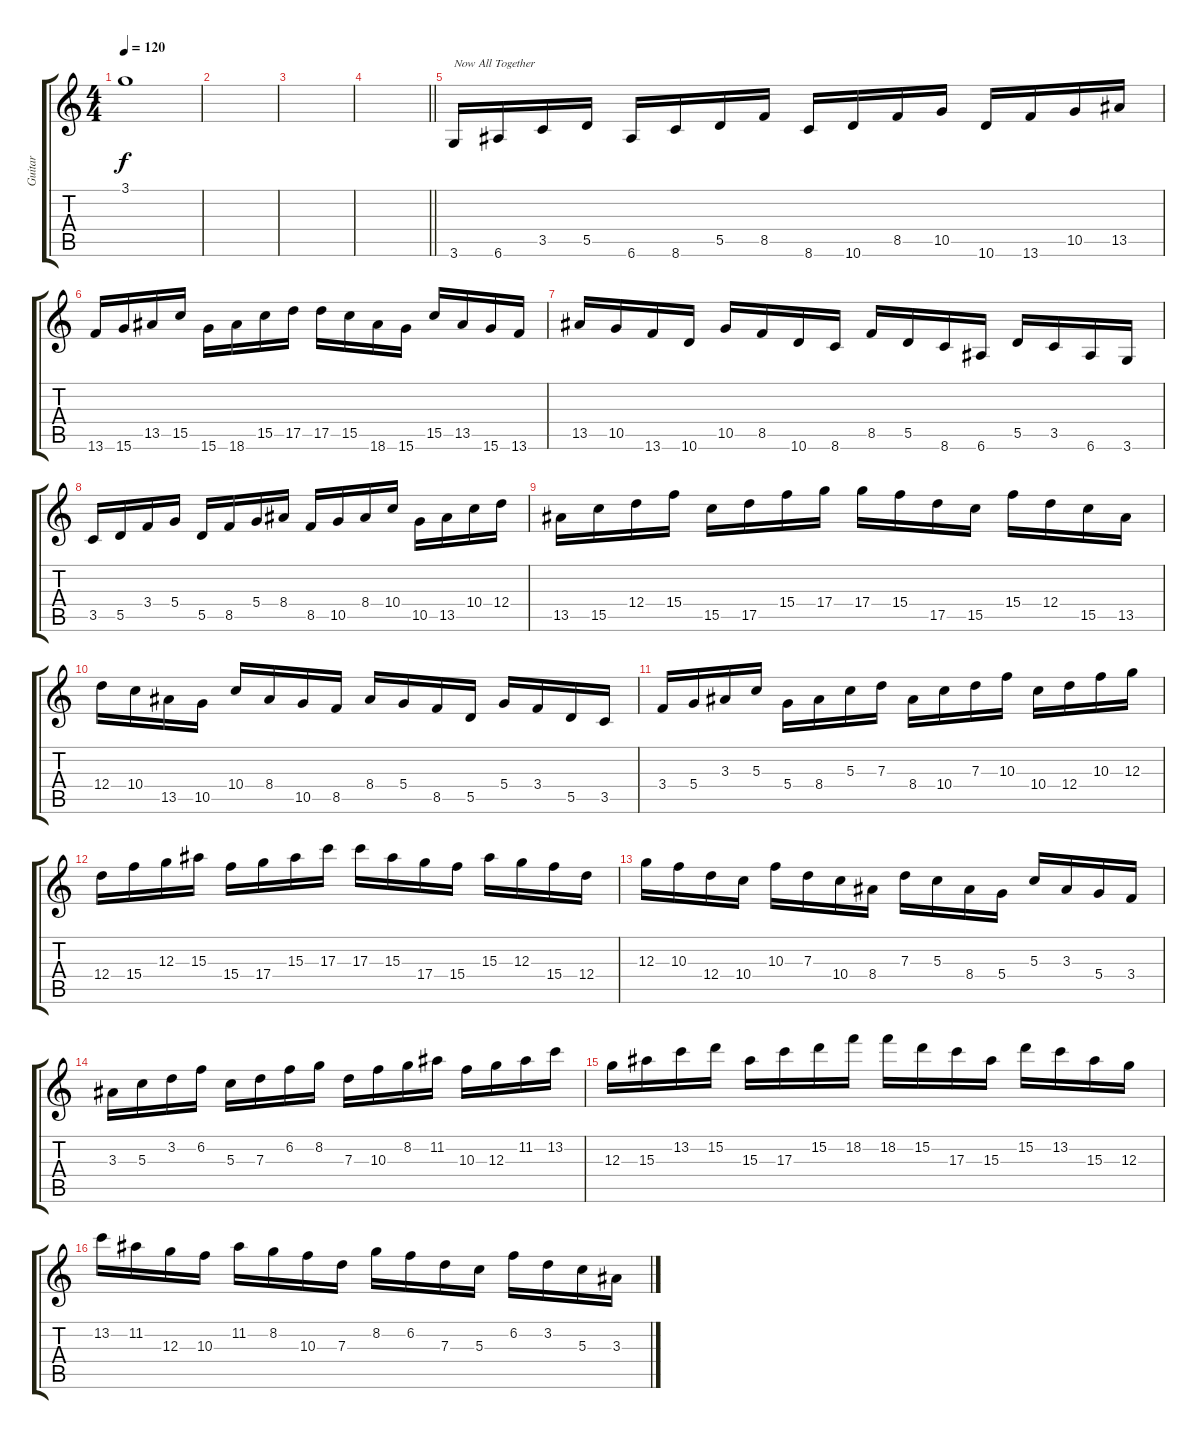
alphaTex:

\track ("Guitar" "Guitar") {instrument distortionguitar}
\staff {score tabs}
\tuning (E4 B3 G3 D3 A2 E2) {hide}
\ts (4 4)
\tempo 120
\clef g2
\ks c
3.1.1{dy f} |
|
|
\barLineRight lightlight
|
\section ("" "")
3.6.16{txt "Now All Together"} 6.6.16 3.5.16 5.5.16 6.6.16 8.6.16 5.5.16 8.5.16 8.6.16 10.6.16 8.5.16 10.5.16 10.6.16 13.6.16 10.5.16 13.5.16 |
13.6.16 15.6.16 13.5.16 15.5.16 15.6.16 18.6.16 15.5.16 17.5.16 17.5.16 15.5.16 18.6.16 15.6.16 15.5.16 13.5.16 15.6.16 13.6.16 |
13.5.16 10.5.16 13.6.16 10.6.16 10.5.16 8.5.16 10.6.16 8.6.16 8.5.16 5.5.16 8.6.16 6.6.16 5.5.16 3.5.16 6.6.16 3.6.16 |
3.5.16 5.5.16 3.4.16 5.4.16 5.5.16 8.5.16 5.4.16 8.4.16 8.5.16 10.5.16 8.4.16 10.4.16 10.5.16 13.5.16 10.4.16 12.4.16 |
13.5.16 15.5.16 12.4.16 15.4.16 15.5.16 17.5.16 15.4.16 17.4.16 17.4.16 15.4.16 17.5.16 15.5.16 15.4.16 12.4.16 15.5.16 13.5.16 |
12.4.16 10.4.16 13.5.16 10.5.16 10.4.16 8.4.16 10.5.16 8.5.16 8.4.16 5.4.16 8.5.16 5.5.16 5.4.16 3.4.16 5.5.16 3.5.16 |
3.4.16 5.4.16 3.3.16 5.3.16 5.4.16 8.4.16 5.3.16 7.3.16 8.4.16 10.4.16 7.3.16 10.3.16 10.4.16 12.4.16 10.3.16 12.3.16 |
12.4.16 15.4.16 12.3.16 15.3.16 15.4.16 17.4.16 15.3.16 17.3.16 17.3.16 15.3.16 17.4.16 15.4.16 15.3.16 12.3.16 15.4.16 12.4.16 |
12.3.16 10.3.16 12.4.16 10.4.16 10.3.16 7.3.16 10.4.16 8.4.16 7.3.16 5.3.16 8.4.16 5.4.16 5.3.16 3.3.16 5.4.16 3.4.16 |
3.3.16 5.3.16 3.2.16 6.2.16 5.3.16 7.3.16 6.2.16 8.2.16 7.3.16 10.3.16 8.2.16 11.2.16 10.3.16 12.3.16 11.2.16 13.2.16 |
12.3.16 15.3.16 13.2.16 15.2.16 15.3.16 17.3.16 15.2.16 18.2.16 18.2.16 15.2.16 17.3.16 15.3.16 15.2.16 13.2.16 15.3.16 12.3.16 |
13.2.16 11.2.16 12.3.16 10.3.16 11.2.16 8.2.16 10.3.16 7.3.16 8.2.16 6.2.16 7.3.16 5.3.16 6.2.16 3.2.16 5.3.16 3.3.16
